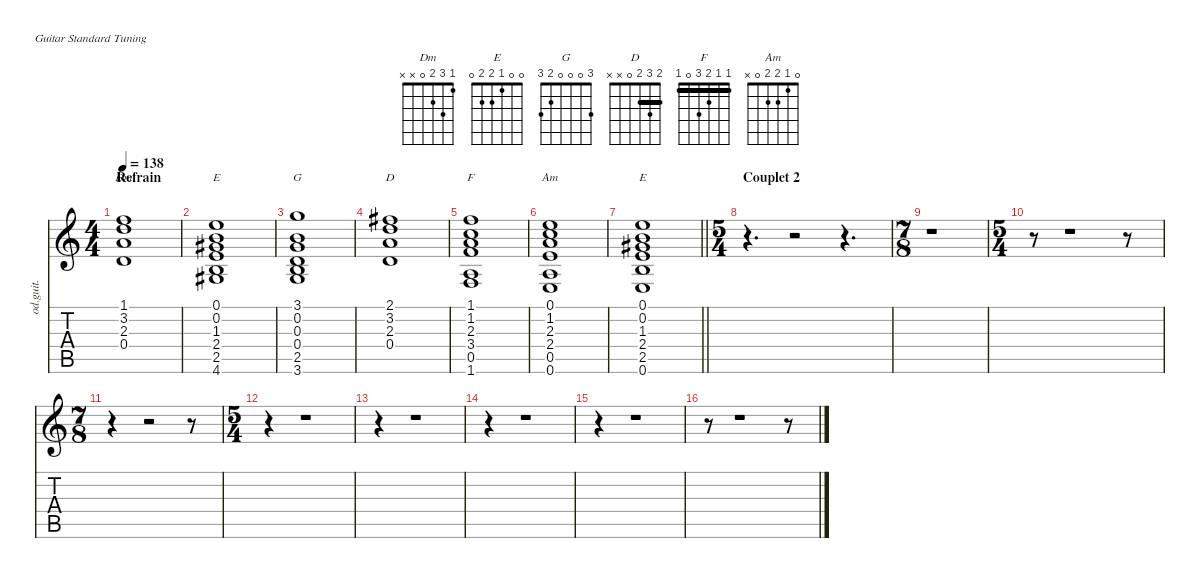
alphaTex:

\defaultSystemsLayout 4
\hideDynamics
\bracketExtendMode nobrackets
\track ("Hichem" "od.guit.") {instrument overdrivenguitar}
\staff {score tabs}
\tuning (E4 B3 G3 D3 A2 E2)
\chord ("Dm" 1 3 2 0 x x)
\chord ("E" 0 0 1 2 2 0)
\chord ("G" 3 0 0 0 2 3)
\chord ("D" 2 3 2 0 x x) {barre 2}
\chord ("F" 1 1 2 3 0 1) {barre 1}
\chord ("Am" 0 1 2 2 0 x)
\ts (4 4)
\beaming (8 2 2 2 2)
\section ("" "Refrain")
\tempo 138
\clef g2
\ks aminor
(1.1 3.2 2.3 0.4).1{ch "Dm" dy mp beam Up} |
(0.1 0.2 1.3{acc #} 2.4 2.5 4.6{acc #}).1{ch "E" beam Up} |
(3.1 0.2 0.3 0.4 2.5 3.6).1{ch "G" beam Up} |
(2.1{acc #} 3.2 2.3 0.4).1{ch "D" beam Up} |
(1.1 1.2 2.3 3.4 0.5 1.6).1{ch "F" beam Up} |
(0.1 1.2 2.3 2.4 0.5 0.6).1{ch "Am" beam Up} |
\barLineRight lightlight
(0.1 0.2 1.3{acc #} 2.4 2.5 0.6).1{ch "E" beam Up} |
\ts (5 4)
\beaming (8 6 4)
\section ("" "Couplet 2")
r.4{d beam Down} r.2{beam Down} r.4{d beam Down} |
\ts (7 8)
\beaming (8 3 2 2)
r.1{beam Down} |
\ts (5 4)
\beaming (8 6 4)
r.8{beam Down} r.1{beam Down} r.8{beam Down} |
\ts (7 8)
\beaming (8 6 4)
r.4{beam Down} r.2{beam Down} r.8{beam Down} |
\ts (5 4)
\beaming (8 6 4)
r.4{beam Down} r.1{beam Down} |
r.4{beam Down} r.1{beam Down} |
r.4{beam Down} r.1{beam Down} |
r.4{beam Down} r.1{beam Down} |
r.8{beam Down} r.1{beam Down} r.8{beam Down}
